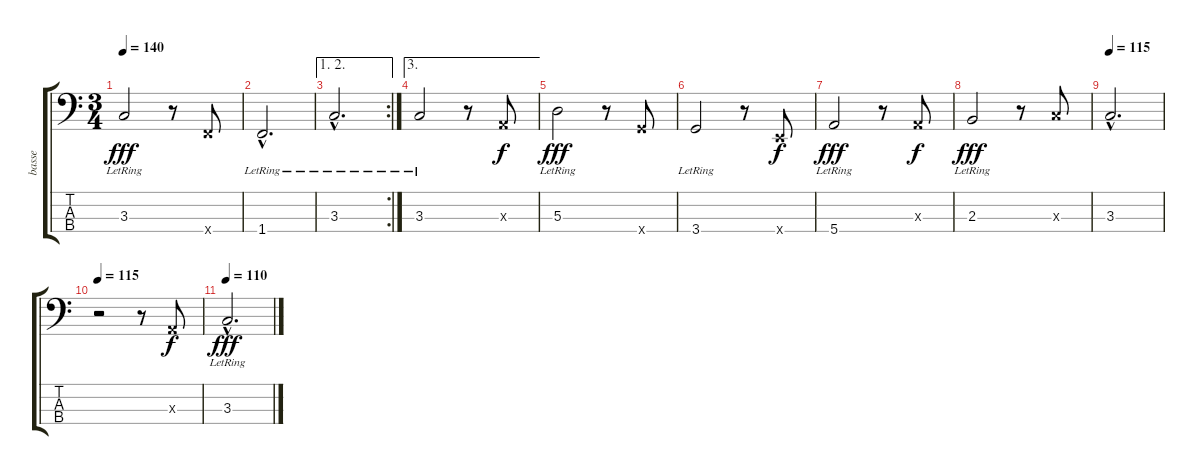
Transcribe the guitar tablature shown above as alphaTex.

\track ("basse" "basse") {instrument acousticbass}
\staff {score tabs}
\tuning (G2 D2 A1 E1) {hide}
\ts (3 4)
\tempo 140
\clef f4
\ks c
3.3{lr}.2{dy fff} r.8 1.4{x}.8 |
1.4{hac lr}.2{d} |
\ae (1 2)
\rc 2
3.3{hac lr}.2{d} |
\ae 3
3.3{lr}.2 r.8 0.3{x}.8{dy f} |
5.3{lr}.2{dy fff} r.8 3.4{x}.8 |
3.4{lr}.2 r.8 0.4{x}.8{dy f} |
5.4{lr}.2{dy fff} r.8 0.3{x}.8{dy f} |
2.3{lr}.2{dy fff} r.8 3.3{x}.8 |
\tempo 115
3.3{hac}.2{d} |
\tempo 115
r.2 r.8 0.3{x}.8{dy f} |
\tempo 110
3.3{hac lr}.2{d dy fff}
